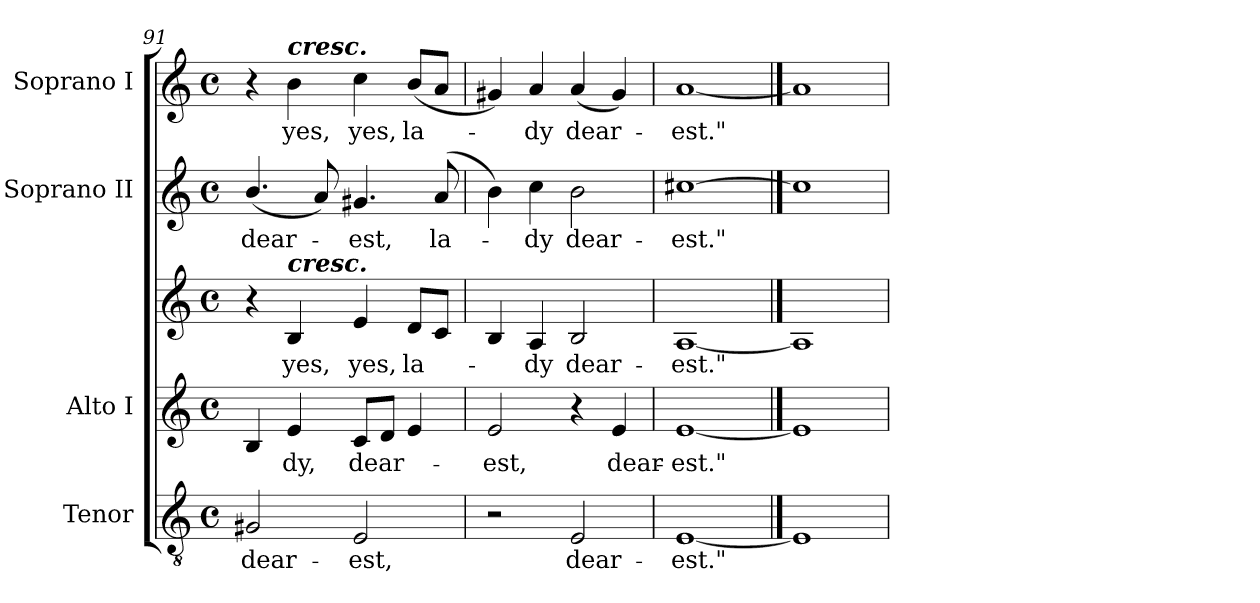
**kern	**text	**kern	**text	**kern	**text	**kern	**text	**kern	**text
*part4	*part4	*part3	*part3	*part3	*part3	*part2	*part2	*part1	*part1
*staff5	*staff5	*staff4	*staff4	*staff3	*staff3	*staff2	*staff2	*staff1	*staff1
*I"Tenor	*	*I"Alto I	*	*	*	*I"Soprano II	*	*I"Soprano I	*
*I'T	*	*I'A	*	*	*	*	*	*	*
*clefGv2	*	*clefG2	*	*clefG2	*	*clefG2	*	*clefG2	*
*k[]	*	*k[]	*	*k[]	*	*k[]	*	*k[]	*
*C:	*	*C:	*	*C:	*	*C:	*	*C:	*
*M4/4	*	*M4/4	*	*M4/4	*	*M4/4	*	*M4/4	*
*met(c)	*	*met(c)	*	*met(c)	*	*met(c)	*	*met(c)	*
=91	=91	=91	=91	=91	=91	=91	=91	=91	=91
!	!LO:LY:b	!	!	!	!	!	!LO:LY:b	!	!
2G#X	dear-	4B	.	4r	.	(<4.b/	dear-	4r	.
!	!	!	!	!	!	!	!	!LO:TX:a:Bi:t=cresc.	!
!	!	!	!	!LO:TX:a:Bi:t=cresc.	!	!	!	!	!
!	!	!	!LO:LY:b	!	!LO:LY:b	!	!	!	!LO:LY:b
.	.	4e	dy,	4B	yes,	.	.	4b	yes,
.	.	.	.	.	.	8a)	.	.	.
!	!LO:LY:b	!	!LO:LY:b	!	!LO:LY:b	!	!LO:LY:b	!	!LO:LY:b
2E	-est,	8cL	dear-	4e	yes,	4.g#X	est,	4cc	yes,
.	.	8dJ	.	.	.	.	.	.	.
!	!	!	!	!	!LO:LY:b	!	!	!	!LO:LY:b
.	.	4e)	.	(<8dL	la-	.	.	(<8bL	la-
!	!	!	!	!	!	!	!LO:LY:b	!	!
.	.	.	.	8cJ	.	(<8aL	la-	8aJ	.
=92	=92	=92	=92	=92	=92	=92	=92	=92	=92
!	!	!	!LO:LY:b	!	!	!	!	!	!
2r	.	2e	-est,	(4B	.	4b)	.	4g#X)	.
!	!	!	!	!	!LO:LY:b	!	!LO:LY:b	!	!LO:LY:b
.	.	.	.	4A	dy	4cc	dy	4a	dy
!	!LO:LY:b	!	!	!	!LO:LY:b	!	!LO:LY:b	!	!LO:LY:b
2E	dear-	4r	.	2B	dear-	2b	dear-	(<4a	dear-
!	!	!	!LO:LY:b	!	!	!	!	!	!
.	.	4e	dear-	.	.	.	.	4g#)	.
=93	=93	=93	=93	=93	=93	=93	=93	=93	=93
!	!LO:LY:b	!	!LO:LY:b	!	!LO:LY:b	!	!LO:LY:b	!	!LO:LY:b
[1E	-est."	[1e	est."	[1A	-est."	[1cc#X	-est."	[1a	est."
==94	==94	==94	==94	==94	==94	==94	==94	==94	==94
1E]	.	1e]	.	1A]	.	1cc#]	.	1a]	.
=	=	=	=	=	=	=	=	=	=
*-	*-	*-	*-	*-	*-	*-	*-	*-	*-
